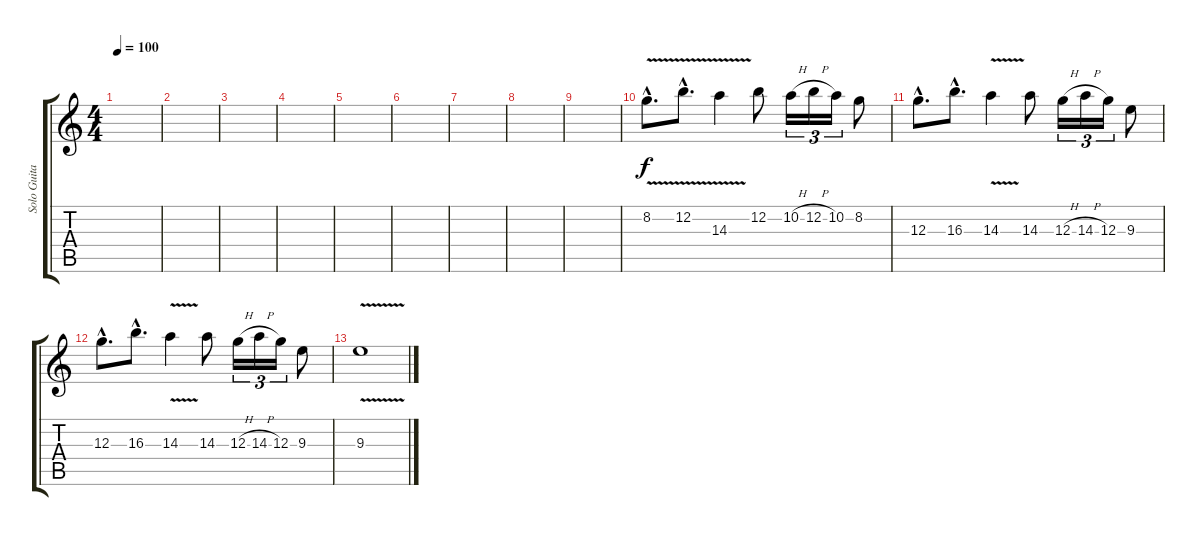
\track ("Solo Guitar 2" "Solo Guita") {instrument overdrivenguitar}
\staff {score tabs}
\tuning (E4 B3 G3 D3 A2 E2) {hide}
\ts (4 4)
\tempo 100
\clef g2
\ks c
|
|
|
|
|
|
|
|
|
8.2{v hac}.8{d} 12.2{v hac}.8{d} 14.3{v}.4 12.2.8 10.2{h}.16{tu (3 2)} 12.2{h}.16{tu (3 2)} 10.2.16{tu (3 2)} 8.2.8 |
12.3{hac}.8{d} 16.3{hac}.8{d} 14.3{v}.4 14.3.8 12.3{h}.16{tu (3 2)} 14.3{h}.16{tu (3 2)} 12.3.16{tu (3 2)} 9.3.8 |
12.3{hac}.8{d} 16.3{hac}.8{d} 14.3{v}.4 14.3.8 12.3{h}.16{tu (3 2)} 14.3{h}.16{tu (3 2)} 12.3.16{tu (3 2)} 9.3.8 |
9.3{v}.1
